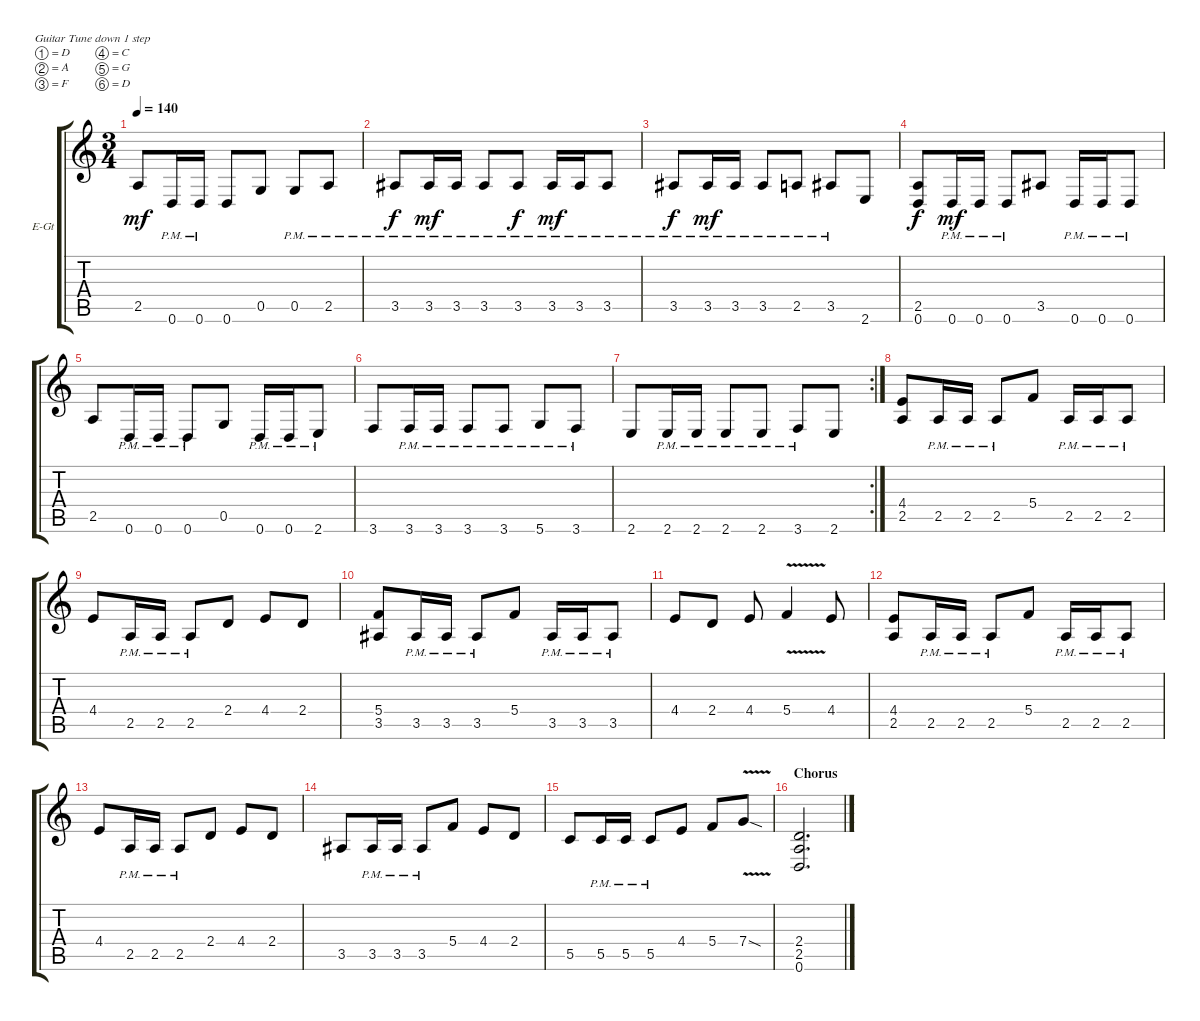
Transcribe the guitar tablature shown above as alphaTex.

\defaultSystemsLayout 4
\bracketExtendMode groupsimilarinstruments
\firstSystemTrackNameOrientation horizontal
\otherSystemsTrackNameOrientation horizontal
\track ("Mille" "E-Gt") {instrument distortionguitar}
\staff {score tabs}
\tuning (D4 A3 F3 C3 G2 D2)
\ts (3 4)
\tempo 140
\clef g2
\ks c
2.5.8{dy mf} 0.6{pm}.16 0.6{pm}.16 0.6.8 0.5.8 0.5{pm}.8 2.5{pm}.8 |
3.5{pm}.8{dy f} 3.5{pm}.16{dy mf} 3.5{pm}.16 3.5{pm}.8 3.5{pm}.8{dy f} 3.5{pm}.16{dy mf} 3.5{pm}.16 3.5{pm}.8 |
3.5{pm}.8{dy f} 3.5{pm}.16{dy mf} 3.5{pm}.16 3.5{pm}.8 2.5{pm}.8 3.5{pm}.8 2.6.8 |
(0.6 2.5).8{dy f} 0.6{pm}.16{dy mf} 0.6{pm}.16 0.6{pm}.8 3.5.8 0.6{pm}.16 0.6{pm}.16 0.6{pm}.8 |
2.5.8 0.6{pm}.16 0.6{pm}.16 0.6{pm}.8 0.5.8 0.6{pm}.16 0.6{pm}.16 2.6{pm}.8 |
3.6.8 3.6{pm}.16 3.6{pm}.16 3.6{pm}.8 3.6{pm}.8 5.6{pm}.8 3.6{pm}.8 |
\rc 2
2.6.8 2.6{pm}.16 2.6{pm}.16 2.6{pm}.8 2.6{pm}.8 3.6{pm}.8 2.6.8 |
(2.5 4.4).8 2.5{pm}.16 2.5{pm}.16 2.5{pm}.8 5.4.8 2.5{pm}.16 2.5{pm}.16 2.5{pm}.8 |
4.4.8 2.5{pm}.16 2.5{pm}.16 2.5{pm}.8 2.4.8 4.4.8 2.4.8 |
(3.5 5.4).8 3.5{pm}.16 3.5{pm}.16 3.5{pm}.8 5.4.8 3.5{pm}.16 3.5{pm}.16 3.5{pm}.8 |
4.4.8 2.4.8 4.4.8 5.4{v}.4 4.4.8 |
(2.5 4.4).8 2.5{pm}.16 2.5{pm}.16 2.5{pm}.8 5.4.8 2.5{pm}.16 2.5{pm}.16 2.5{pm}.8 |
4.4.8 2.5{pm}.16 2.5{pm}.16 2.5{pm}.8 2.4.8 4.4.8 2.4.8 |
3.5.8 3.5{pm}.16 3.5{pm}.16 3.5{pm}.8 5.4.8 4.4.8 2.4.8 |
5.5.8 5.5{pm}.16 5.5{pm}.16 5.5{pm}.8 4.4.8 5.4.8 7.4{v sod}.8 |
\section ("" "Chorus")
(0.6 2.5 2.4).2{d}
